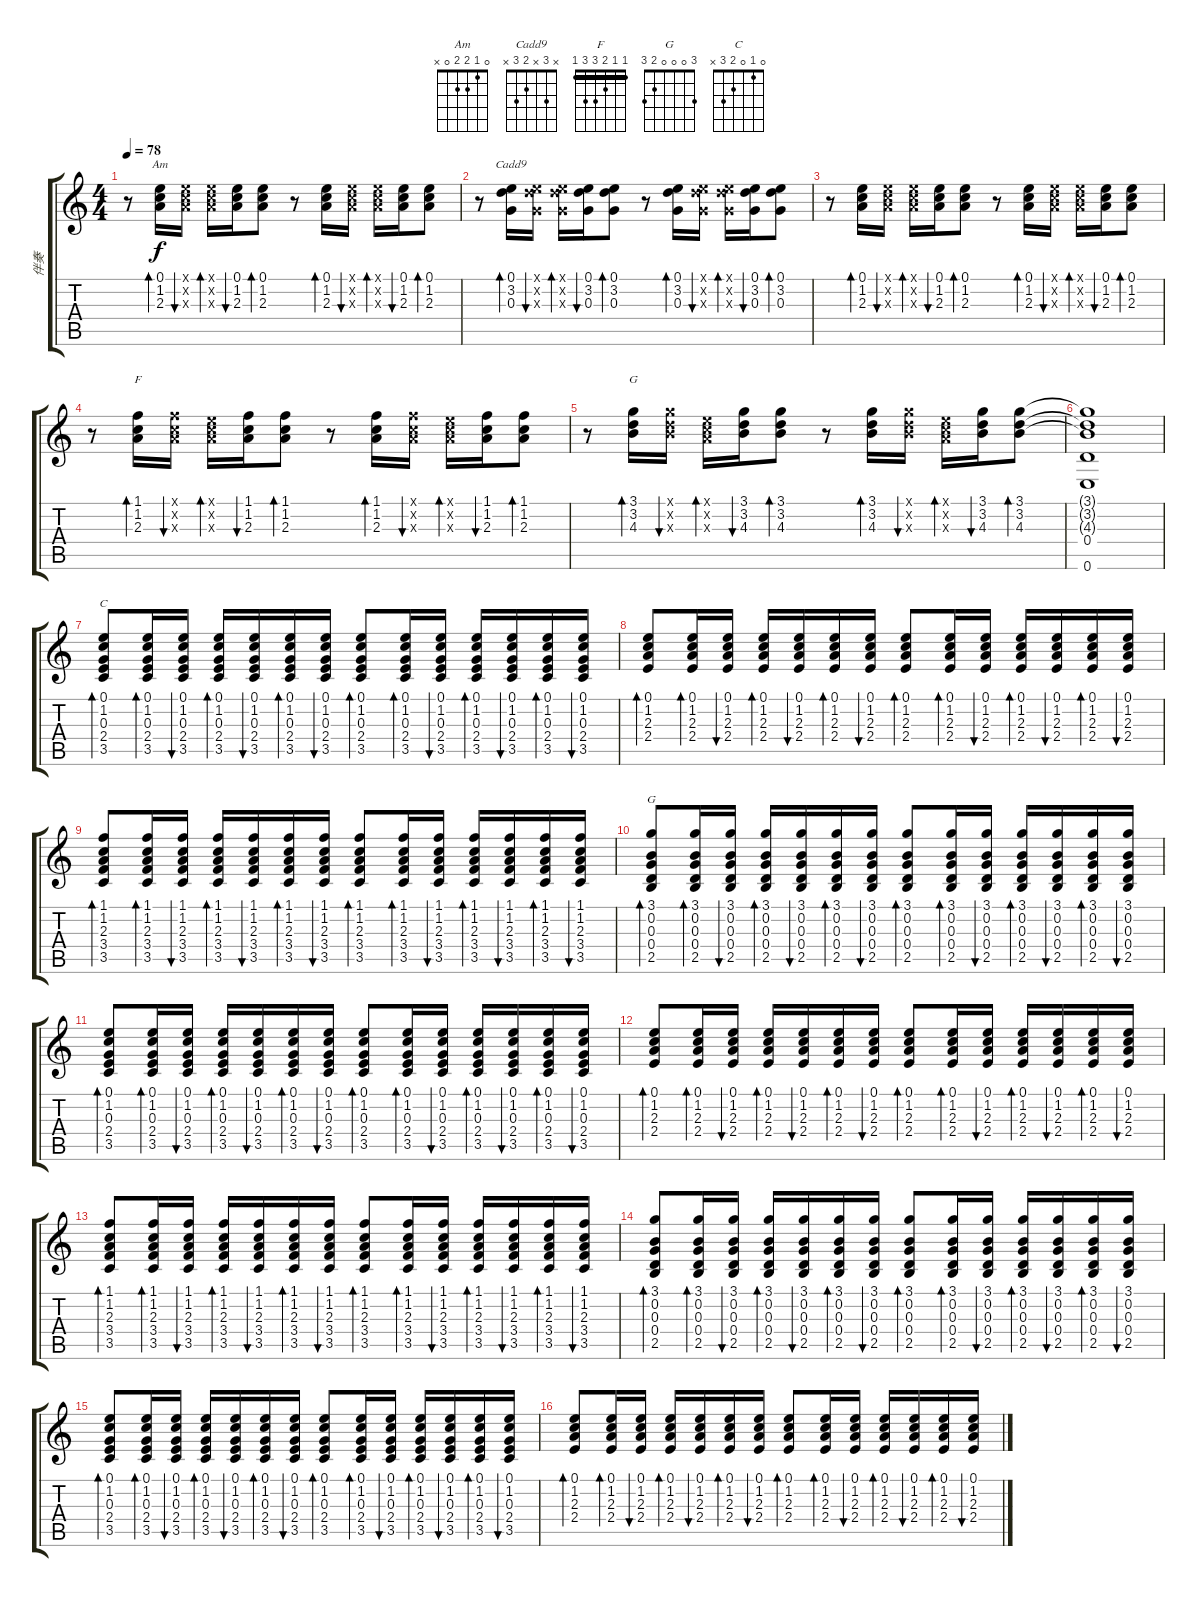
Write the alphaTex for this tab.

\track ("伴奏" "伴奏") {instrument acousticguitarsteel}
\staff {score tabs}
\tuning (E4 B3 G3 D3 A2 E2) {hide}
\chord ("Am" 0 1 2 2 0 x)
\chord ("Cadd9" x 3 x 2 3 x)
\chord ("F" 1 1 2 3 3 1) {barre 1}
\chord ("G" 3 3 4 5 5 3) {barre 3}
\chord ("C" 0 1 0 2 3 x)
\chord ("G" 3 0 0 0 2 3)
\ts (4 4)
\tempo 78
\clef g2
\ks c
r.8{dy f} (0.1 1.2 2.3).16{bd 30 ch "Am"} (0.1{x} 1.2{x} 2.3{x}).16{bu 30} (0.1{x} 1.2{x} 2.3{x}).16{bd 30} (0.1 1.2 2.3).16{bu 30} (0.1 1.2 2.3).8{bd 30} r.8 (0.1 1.2 2.3).16{bd 30} (0.1{x} 1.2{x} 2.3{x}).16{bu 30} (0.1{x} 1.2{x} 2.3{x}).16{bd 30} (0.1 1.2 2.3).16{bu 30} (0.1 1.2 2.3).8{bd 30} |
r.8 (0.1 3.2 0.3).16{bd 30 ch "Cadd9"} (0.1{x} 3.2{x} 0.3{x}).16{bu 30} (0.1{x} 3.2{x} 0.3{x}).16{bd 30} (0.1 3.2 0.3).16{bu 30} (0.1 3.2 0.3).8{bd 30} r.8 (0.1 3.2 0.3).16{bd 30} (0.1{x} 3.2{x} 0.3{x}).16{bu 30} (0.1{x} 3.2{x} 0.3{x}).16{bd 30} (0.1 3.2 0.3).16{bu 30} (0.1 3.2 0.3).8{bd 30} |
r.8 (0.1 1.2 2.3).16{bd 30} (0.1{x} 1.2{x} 2.3{x}).16{bu 30} (0.1{x} 1.2{x} 2.3{x}).16{bd 30} (0.1 1.2 2.3).16{bu 30} (0.1 1.2 2.3).8{bd 30} r.8 (0.1 1.2 2.3).16{bd 30} (0.1{x} 1.2{x} 2.3{x}).16{bu 30} (0.1{x} 1.2{x} 2.3{x}).16{bd 30} (0.1 1.2 2.3).16{bu 30} (0.1 1.2 2.3).8{bd 30} |
r.8 (1.1 1.2 2.3).16{bd 30 ch "F"} (1.1{x} 1.2{x} 2.3{x}).16{bu 30} (0.1{x} 1.2{x} 2.3{x}).16{bd 30} (1.1 1.2 2.3).16{bu 30} (1.1 1.2 2.3).8{bd 30} r.8 (1.1 1.2 2.3).16{bd 30} (1.1{x} 1.2{x} 2.3{x}).16{bu 30} (0.1{x} 1.2{x} 2.3{x}).16{bd 30} (1.1 1.2 2.3).16{bu 30} (1.1 1.2 2.3).8{bd 30} |
r.8 (3.1 3.2 4.3).16{bd 30 ch "G"} (3.1{x} 3.2{x} 4.3{x}).16{bu 30} (0.1{x} 1.2{x} 2.3{x}).16{bd 30} (3.1 3.2 4.3).16{bu 30} (3.1 3.2 4.3).8{bd 30} r.8 (3.1 3.2 4.3).16{bd 30} (3.1{x} 3.2{x} 4.3{x}).16{bu 30} (0.1{x} 1.2{x} 2.3{x}).16{bd 30} (3.1 3.2 4.3).16{bu 30} (3.1 3.2 4.3).8{bd 30} |
(3.1{t} 3.2{t} 4.3{t} 0.4 0.6).1 |
(0.1 1.2 0.3 2.4 3.5).8{bd 30 ch "C" volume 6 instrument electricguitarclean} (0.1 1.2 0.3 2.4 3.5).16{bd 30} (0.1 1.2 0.3 2.4 3.5).16{bu 30} (0.1 1.2 0.3 2.4 3.5).16{bd 30} (0.1 1.2 0.3 2.4 3.5).16{bu 30} (0.1 1.2 0.3 2.4 3.5).16{bd 30} (0.1 1.2 0.3 2.4 3.5).16{bu 30} (0.1 1.2 0.3 2.4 3.5).8{bd 30} (0.1 1.2 0.3 2.4 3.5).16{bd 30} (0.1 1.2 0.3 2.4 3.5).16{bu 30} (0.1 1.2 0.3 2.4 3.5).16{bd 30} (0.1 1.2 0.3 2.4 3.5).16{bu 30} (0.1 1.2 0.3 2.4 3.5).16{bd 30} (0.1 1.2 0.3 2.4 3.5).16{bu 30} |
(0.1 1.2 2.3 2.4).8{bd 30} (0.1 1.2 2.3 2.4).16{bd 30} (0.1 1.2 2.3 2.4).16{bu 30} (0.1 1.2 2.3 2.4).16{bd 30} (0.1 1.2 2.3 2.4).16{bu 30} (0.1 1.2 2.3 2.4).16{bd 30} (0.1 1.2 2.3 2.4).16{bu 30} (0.1 1.2 2.3 2.4).8{bd 30} (0.1 1.2 2.3 2.4).16{bd 30} (0.1 1.2 2.3 2.4).16{bu 30} (0.1 1.2 2.3 2.4).16{bd 30} (0.1 1.2 2.3 2.4).16{bu 30} (0.1 1.2 2.3 2.4).16{bd 30} (0.1 1.2 2.3 2.4).16{bu 30} |
(1.1 1.2 2.3 3.4 3.5).8{bd 30} (1.1 1.2 2.3 3.4 3.5).16{bd 30} (1.1 1.2 2.3 3.4 3.5).16{bu 30} (1.1 1.2 2.3 3.4 3.5).16{bd 30} (1.1 1.2 2.3 3.4 3.5).16{bu 30} (1.1 1.2 2.3 3.4 3.5).16{bd 30} (1.1 1.2 2.3 3.4 3.5).16{bu 30} (1.1 1.2 2.3 3.4 3.5).8{bd 30} (1.1 1.2 2.3 3.4 3.5).16{bd 30} (1.1 1.2 2.3 3.4 3.5).16{bu 30} (1.1 1.2 2.3 3.4 3.5).16{bd 30} (1.1 1.2 2.3 3.4 3.5).16{bu 30} (1.1 1.2 2.3 3.4 3.5).16{bd 30} (1.1 1.2 2.3 3.4 3.5).16{bu 30} |
(3.1 0.2 0.3 0.4 2.5).8{bd 30 ch "G"} (3.1 0.2 0.3 0.4 2.5).16{bd 30} (3.1 0.2 0.3 0.4 2.5).16{bu 30} (3.1 0.2 0.3 0.4 2.5).16{bd 30} (3.1 0.2 0.3 0.4 2.5).16{bu 30} (3.1 0.2 0.3 0.4 2.5).16{bd 30} (3.1 0.2 0.3 0.4 2.5).16{bu 30} (3.1 0.2 0.3 0.4 2.5).8{bd 30} (3.1 0.2 0.3 0.4 2.5).16{bd 30} (3.1 0.2 0.3 0.4 2.5).16{bu 30} (3.1 0.2 0.3 0.4 2.5).16{bd 30} (3.1 0.2 0.3 0.4 2.5).16{bu 30} (3.1 0.2 0.3 0.4 2.5).16{bd 30} (3.1 0.2 0.3 0.4 2.5).16{bu 30} |
(0.1 1.2 0.3 2.4 3.5).8{bd 30} (0.1 1.2 0.3 2.4 3.5).16{bd 30} (0.1 1.2 0.3 2.4 3.5).16{bu 30} (0.1 1.2 0.3 2.4 3.5).16{bd 30} (0.1 1.2 0.3 2.4 3.5).16{bu 30} (0.1 1.2 0.3 2.4 3.5).16{bd 30} (0.1 1.2 0.3 2.4 3.5).16{bu 30} (0.1 1.2 0.3 2.4 3.5).8{bd 30} (0.1 1.2 0.3 2.4 3.5).16{bd 30} (0.1 1.2 0.3 2.4 3.5).16{bu 30} (0.1 1.2 0.3 2.4 3.5).16{bd 30} (0.1 1.2 0.3 2.4 3.5).16{bu 30} (0.1 1.2 0.3 2.4 3.5).16{bd 30} (0.1 1.2 0.3 2.4 3.5).16{bu 30} |
(0.1 1.2 2.3 2.4).8{bd 30} (0.1 1.2 2.3 2.4).16{bd 30} (0.1 1.2 2.3 2.4).16{bu 30} (0.1 1.2 2.3 2.4).16{bd 30} (0.1 1.2 2.3 2.4).16{bu 30} (0.1 1.2 2.3 2.4).16{bd 30} (0.1 1.2 2.3 2.4).16{bu 30} (0.1 1.2 2.3 2.4).8{bd 30} (0.1 1.2 2.3 2.4).16{bd 30} (0.1 1.2 2.3 2.4).16{bu 30} (0.1 1.2 2.3 2.4).16{bd 30} (0.1 1.2 2.3 2.4).16{bu 30} (0.1 1.2 2.3 2.4).16{bd 30} (0.1 1.2 2.3 2.4).16{bu 30} |
(1.1 1.2 2.3 3.4 3.5).8{bd 30} (1.1 1.2 2.3 3.4 3.5).16{bd 30} (1.1 1.2 2.3 3.4 3.5).16{bu 30} (1.1 1.2 2.3 3.4 3.5).16{bd 30} (1.1 1.2 2.3 3.4 3.5).16{bu 30} (1.1 1.2 2.3 3.4 3.5).16{bd 30} (1.1 1.2 2.3 3.4 3.5).16{bu 30} (1.1 1.2 2.3 3.4 3.5).8{bd 30} (1.1 1.2 2.3 3.4 3.5).16{bd 30} (1.1 1.2 2.3 3.4 3.5).16{bu 30} (1.1 1.2 2.3 3.4 3.5).16{bd 30} (1.1 1.2 2.3 3.4 3.5).16{bu 30} (1.1 1.2 2.3 3.4 3.5).16{bd 30} (1.1 1.2 2.3 3.4 3.5).16{bu 30} |
(3.1 0.2 0.3 0.4 2.5).8{bd 30} (3.1 0.2 0.3 0.4 2.5).16{bd 30} (3.1 0.2 0.3 0.4 2.5).16{bu 30} (3.1 0.2 0.3 0.4 2.5).16{bd 30} (3.1 0.2 0.3 0.4 2.5).16{bu 30} (3.1 0.2 0.3 0.4 2.5).16{bd 30} (3.1 0.2 0.3 0.4 2.5).16{bu 30} (3.1 0.2 0.3 0.4 2.5).8{bd 30} (3.1 0.2 0.3 0.4 2.5).16{bd 30} (3.1 0.2 0.3 0.4 2.5).16{bu 30} (3.1 0.2 0.3 0.4 2.5).16{bd 30} (3.1 0.2 0.3 0.4 2.5).16{bu 30} (3.1 0.2 0.3 0.4 2.5).16{bd 30} (3.1 0.2 0.3 0.4 2.5).16{bu 30} |
(0.1 1.2 0.3 2.4 3.5).8{bd 30} (0.1 1.2 0.3 2.4 3.5).16{bd 30} (0.1 1.2 0.3 2.4 3.5).16{bu 30} (0.1 1.2 0.3 2.4 3.5).16{bd 30} (0.1 1.2 0.3 2.4 3.5).16{bu 30} (0.1 1.2 0.3 2.4 3.5).16{bd 30} (0.1 1.2 0.3 2.4 3.5).16{bu 30} (0.1 1.2 0.3 2.4 3.5).8{bd 30} (0.1 1.2 0.3 2.4 3.5).16{bd 30} (0.1 1.2 0.3 2.4 3.5).16{bu 30} (0.1 1.2 0.3 2.4 3.5).16{bd 30} (0.1 1.2 0.3 2.4 3.5).16{bu 30} (0.1 1.2 0.3 2.4 3.5).16{bd 30} (0.1 1.2 0.3 2.4 3.5).16{bu 30} |
(0.1 1.2 2.3 2.4).8{bd 30} (0.1 1.2 2.3 2.4).16{bd 30} (0.1 1.2 2.3 2.4).16{bu 30} (0.1 1.2 2.3 2.4).16{bd 30} (0.1 1.2 2.3 2.4).16{bu 30} (0.1 1.2 2.3 2.4).16{bd 30} (0.1 1.2 2.3 2.4).16{bu 30} (0.1 1.2 2.3 2.4).8{bd 30} (0.1 1.2 2.3 2.4).16{bd 30} (0.1 1.2 2.3 2.4).16{bu 30} (0.1 1.2 2.3 2.4).16{bd 30} (0.1 1.2 2.3 2.4).16{bu 30} (0.1 1.2 2.3 2.4).16{bd 30} (0.1 1.2 2.3 2.4).16{bu 30}
